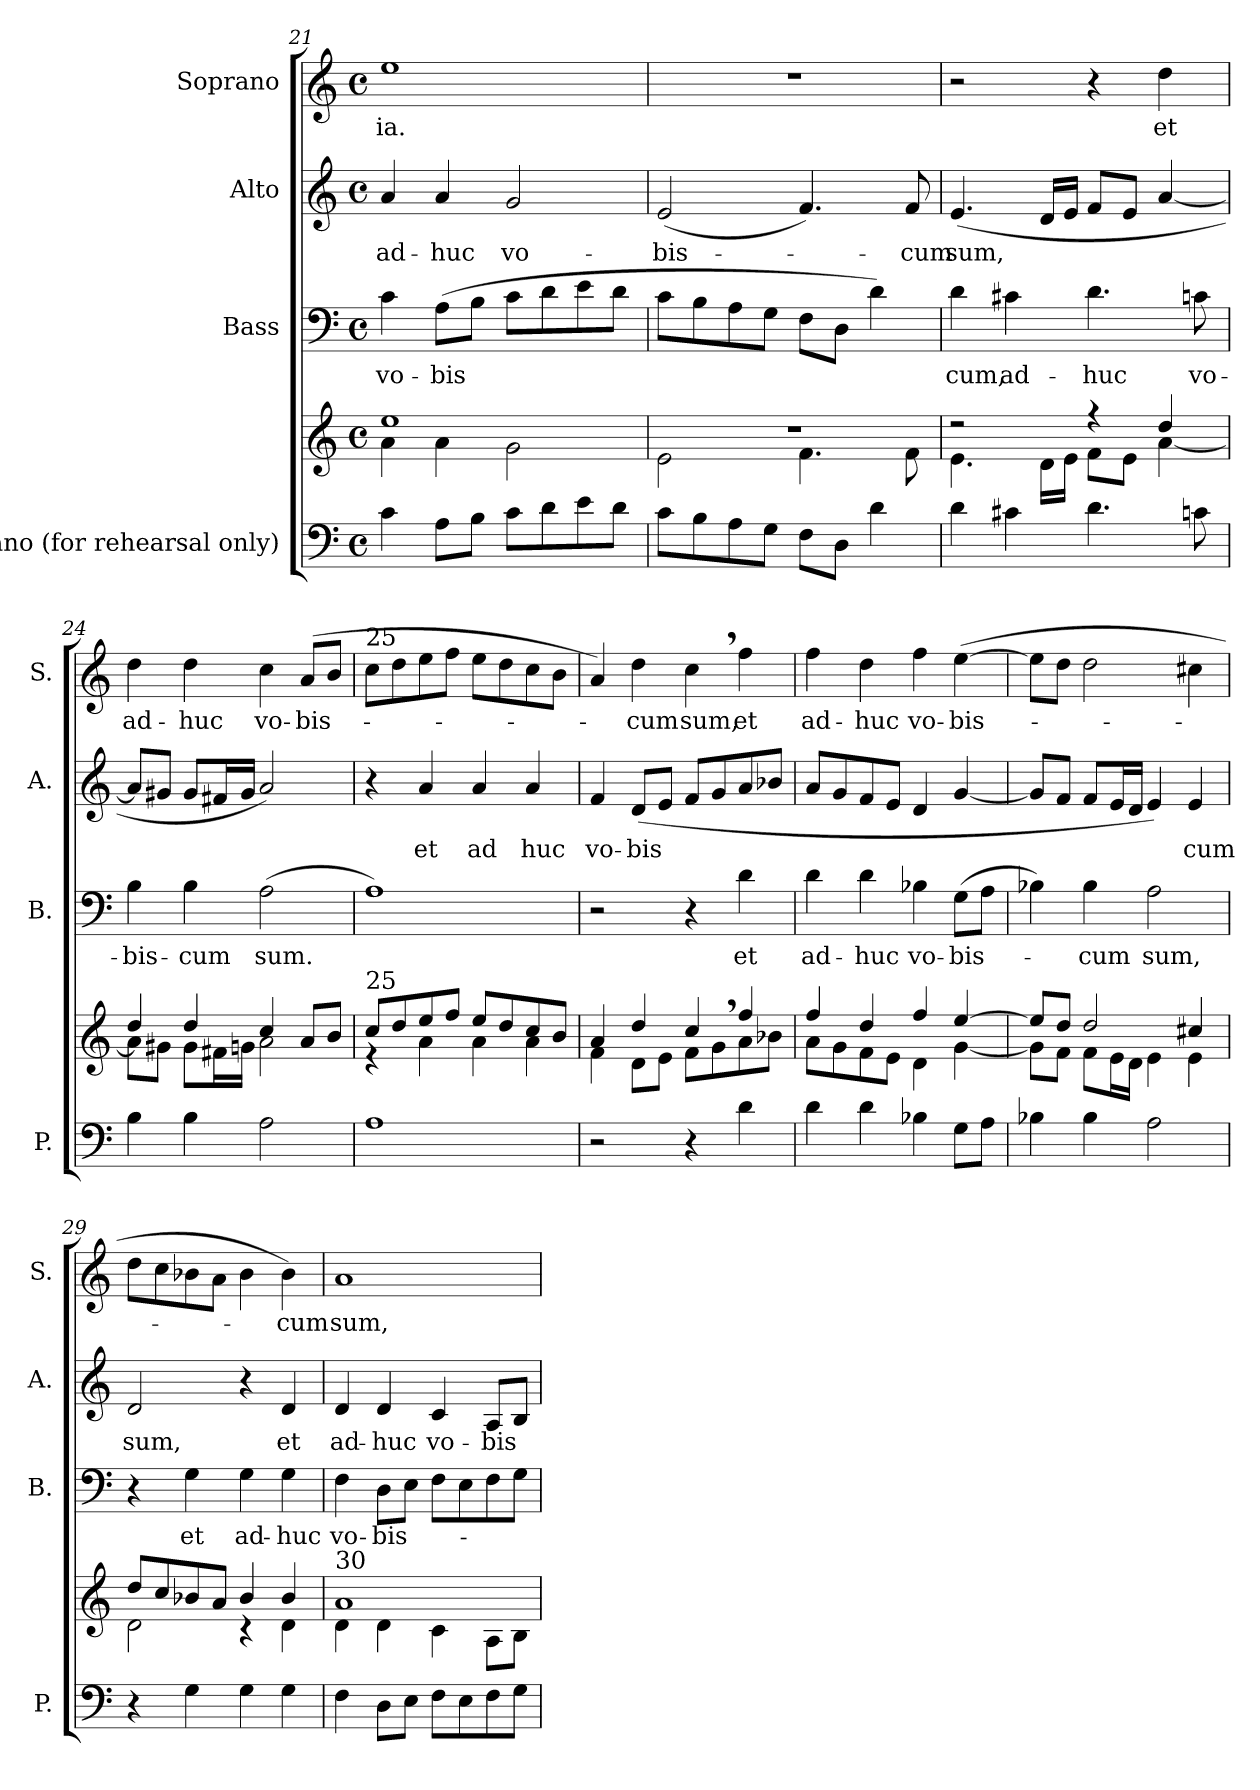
**kern	**kern	**kern	**text	**kern	**text	**kern	**text
*part4	*part4	*part3	*part3	*part2	*part2	*part1	*part1
*staff5	*staff4	*staff3	*staff3	*staff2	*staff2	*staff1	*staff1
*I"Piano (for rehearsal only)	*	*I"Bass	*	*I"Alto	*	*I"Soprano	*
*I'P.	*	*I'B.	*	*I'A.	*	*I'S.	*
*clefF4	*clefG2	*clefF4	*	*clefG2	*	*clefG2	*
*k[]	*k[]	*k[]	*	*k[]	*	*k[]	*
*M4/4	*M4/4	*M4/4	*	*M4/4	*	*M4/4	*
*met(c)	*met(c)	*met(c)	*	*met(c)	*	*met(c)	*
=21	=21	=21	=21	=21	=21	=21	=21
*	*^	*	*	*	*	*	*
!	!	!	!	!LO:LY:b	!	!LO:LY:b	!	!LO:LY:b
4c\	1ee	4a\	4c\	vo-	4a/	ad-	1ee	-ia.
!	!	!	!	!LO:LY:b	!	!LO:LY:b	!	!
8A\L	.	4a\	(>8A\L	-bis	4a/	-huc	.	.
8B\J	.	.	8B\J	.	.	.	.	.
!	!	!	!	!	!	!LO:LY:b	!	!
8c\L	.	2g\	8c\L	.	2g/	-vo -	.	.
8d\	.	.	8d\	.	.	.	.	.
8e\	.	.	8e\	.	.	.	.	.
8d\J	.	.	8d\J	.	.	.	.	.
!!LO:PB:g=z
=22	=22	=22	=22	=22	=22	=22	=22	=22
!	!	!	!	!	!	!LO:LY:b	!	!
8c\L	1r	2e\	8c\L	.	(<2e/	bis-	1r	.
8B\	.	.	8B\	.	.	.	.	.
8A\	.	.	8A\	.	.	.	.	.
8G\J	.	.	8G\J	.	.	.	.	.
8F\L	.	4.f\	8F\L	.	4.f/)	.	.	.
8D\J	.	.	8D\J	.	.	.	.	.
4d\	.	.	4d\)	.	.	.	.	.
!	!	!	!	!	!	!LO:LY:b	!	!
.	.	8f\	.	.	8f/	cum	.	.
=23	=23	=23	=23	=23	=23	=23	=23	=23
!	!	!	!	!LO:LY:b	!	!LO:LY:b	!	!
4d\	2r	4.e\	4d\	cum,	(>4.e/	sum,	2r	.
!	!	!	!	!LO:LY:b	!	!	!	!
4c#X\	.	.	4c#X\	ad-	.	.	.	.
.	.	16d\LL	.	.	16d/LL	.	.	.
.	.	16e\JJ	.	.	16e/JJ	.	.	.
!	!	!	!	!LO:LY:b	!	!	!	!
4.d\	4r	8f\L	4.d\	-huc	8f/L	.	4r	.
.	.	8e\J	.	.	8e/J	.	.	.
!	!	!	!	!	!	!	!	!LO:LY:b
.	4dd/	[4a\	.	.	[4a/	.	4dd\	et
!	!	!	!	!LO:LY:b	!	!	!	!
8cn\	.	.	8cn\	vo-	.	.	.	.
=24	=24	=24	=24	=24	=24	=24	=24	=24
!	!	!	!	!LO:LY:b	!	!	!	!LO:LY:b
4B\	4dd/	8a\L]	4B\	-bis-	8a/L]	.	4dd\	ad-
.	.	8g#X\J	.	.	8g#X/J	.	.	.
!	!	!	!	!LO:LY:b	!	!	!	!LO:LY:b
4B\	4dd/	8g#\L	4B\	-cum	8g#/L	.	4dd\	-huc
.	.	16f#X\L	.	.	16f#X/L	.	.	.
.	.	16gn\JJ	.	.	16g#/JJ	.	.	.
!	!	!	!	!LO:LY:b	!	!	!	!LO:LY:b
2A\	4cc/	2a\	(>2A\	sum.	2a/)	.	4cc\	vo-
!	!	!	!	!	!	!	!	!LO:LY:b
.	8a/L	.	.	.	.	.	(>8a/L	-bis-
.	8b/J	.	.	.	.	.	8b/J	.
=25	=25	=25	=25	=25	=25	=25	=25	=25
!	!	!	!	!	!	!	!LO:TX:a:t=25	!
!	!LO:TX:a:t=25	!	!	!	!	!	!	!
1A	8cc/L	4r	1A)	.	4r	.	8cc\L	.
.	8dd/	.	.	.	.	.	8dd\	.
!	!	!	!	!	!	!LO:LY:b	!	!
.	8ee/	4a\	.	.	4a/	et	8ee\	.
.	8ff/J	.	.	.	.	.	8ff\J	.
!	!	!	!	!	!	!LO:LY:b	!	!
.	8ee/L	4a\	.	.	4a/	ad	8ee\L	.
.	8dd/	.	.	.	.	.	8dd\	.
!	!	!	!	!	!	!LO:LY:b	!	!
.	8cc/	4a\	.	.	4a/	huc	8cc\	.
.	8b/J	.	.	.	.	.	8b\J	.
!!LO:LB:g=z
=26	=26	=26	=26	=26	=26	=26	=26	=26
!	!	!	!	!	!	!LO:LY:b	!	!
2r	4a/	4f\	2r	.	4f/	vo-	4a/)	.
!	!	!	!	!	!	!LO:LY:b	!	!LO:LY:b
.	4dd/	8d\L	.	.	(>8d/L	-bis	4dd\	cum
.	.	8e\J	.	.	8e/J	.	.	.
!	!	!	!	!	!	!	!	!LO:LY:b
4r	4cc,/	8f\L	4r	.	8f/L	.	4cc,\	sum,
.	.	8g\	.	.	8g/	.	.	.
!	!	!	!	!LO:LY:b	!	!	!	!LO:LY:b
4d\	4ff/	8a\	4d\	et	8a/	.	4ff\	et
.	.	8b-X\J	.	.	8b-X/J	.	.	.
=27	=27	=27	=27	=27	=27	=27	=27	=27
!	!	!	!	!LO:LY:b	!	!	!	!LO:LY:b
4d\	4ff/	8a\L	4d\	ad-	8a/L	.	4ff\	ad-
.	.	8g\	.	.	8g/	.	.	.
!	!	!	!	!LO:LY:b	!	!	!	!LO:LY:b
4d\	4dd/	8f\	4d\	-huc	8f/	.	4dd\	-huc
.	.	8e\J	.	.	8e/J	.	.	.
!	!	!	!	!LO:LY:b	!	!	!	!LO:LY:b
4B-X\	4ff/	4d\	4B-X\	vo-	4d/	.	4ff\	vo-
!	!	!	!	!LO:LY:b	!	!	!	!LO:LY:b
8G\L	[4ee/	[4g\	(>8G\L	-bis-	[4g/	.	(>[4ee\	-bis-
8A\J	.	.	8A\J	.	.	.	.	.
=28	=28	=28	=28	=28	=28	=28	=28	=28
4B-X\	8ee/L]	8g\L]	4B-X\)	.	8g/L]	.	8ee\L]	.
.	8dd/J	8f\J	.	.	8f/J	.	8dd\J	.
!	!	!	!	!LO:LY:b	!	!	!	!
4B-\	2dd/	8f\L	4B-\	cum	8f/L	.	2dd\	.
.	.	16e\L	.	.	16e/L	.	.	.
.	.	16d\JJ	.	.	16d/JJ	.	.	.
!	!	!	!	!LO:LY:b	!	!	!	!
2A\	.	4e\	2A\	sum,	4e/)	.	.	.
!	!	!	!	!	!	!LO:LY:b	!	!
.	4cc#X/	4e\	.	.	4e/	cum	4cc#X\	.
=29	=29	=29	=29	=29	=29	=29	=29	=29
!	!	!	!	!	!	!LO:LY:b	!	!
4r	8dd/L	2d\	4r	.	2d/	sum,	8dd\L	.
.	8cc/	.	.	.	.	.	8cc\	.
!	!	!	!	!LO:LY:b	!	!	!	!
4G\	8b-X/	.	4G\	et	.	.	8b-X\	.
.	8a/J	.	.	.	.	.	8a\J	.
!	!	!	!	!LO:LY:b	!	!	!	!
4G\	4b-/	4r	4G\	ad-	4r	.	4b-\	.
!	!	!	!	!LO:LY:b	!	!LO:LY:b	!	!LO:LY:b
4G\	4b-/	4d\	4G\	-huc	4d/	et	4b-\)	cum
!!LO:PB:g=z
=30	=30	=30	=30	=30	=30	=30	=30	=30
!	!LO:TX:a:t=30	!	!	!	!	!	!	!
!	!	!	!	!LO:LY:b	!	!LO:LY:b	!	!LO:LY:b
4F\	1a	4d\	4F\	vo-	4d/	ad-	1a	sum,
!	!	!	!	!LO:LY:b	!	!LO:LY:b	!	!
8D\L	.	4d\	8D\L	-bis-	4d/	-huc	.	.
8E\J	.	.	8E\J	.	.	.	.	.
!	!	!	!	!	!	!LO:LY:b	!	!
8F\L	.	4c\	8F\L	.	4c/	vo-	.	.
8E\	.	.	8E\	.	.	.	.	.
!	!	!	!	!	!	!LO:LY:b	!	!
8F\	.	8A\L	8F\	.	8A/L	-bis	.	.
8G\J	.	8B\J	8G\J	.	8B/J	.	.	.
*	*v	*v	*	*	*	*	*	*
=	=	=	=	=	=	=	=
*-	*-	*-	*-	*-	*-	*-	*-
